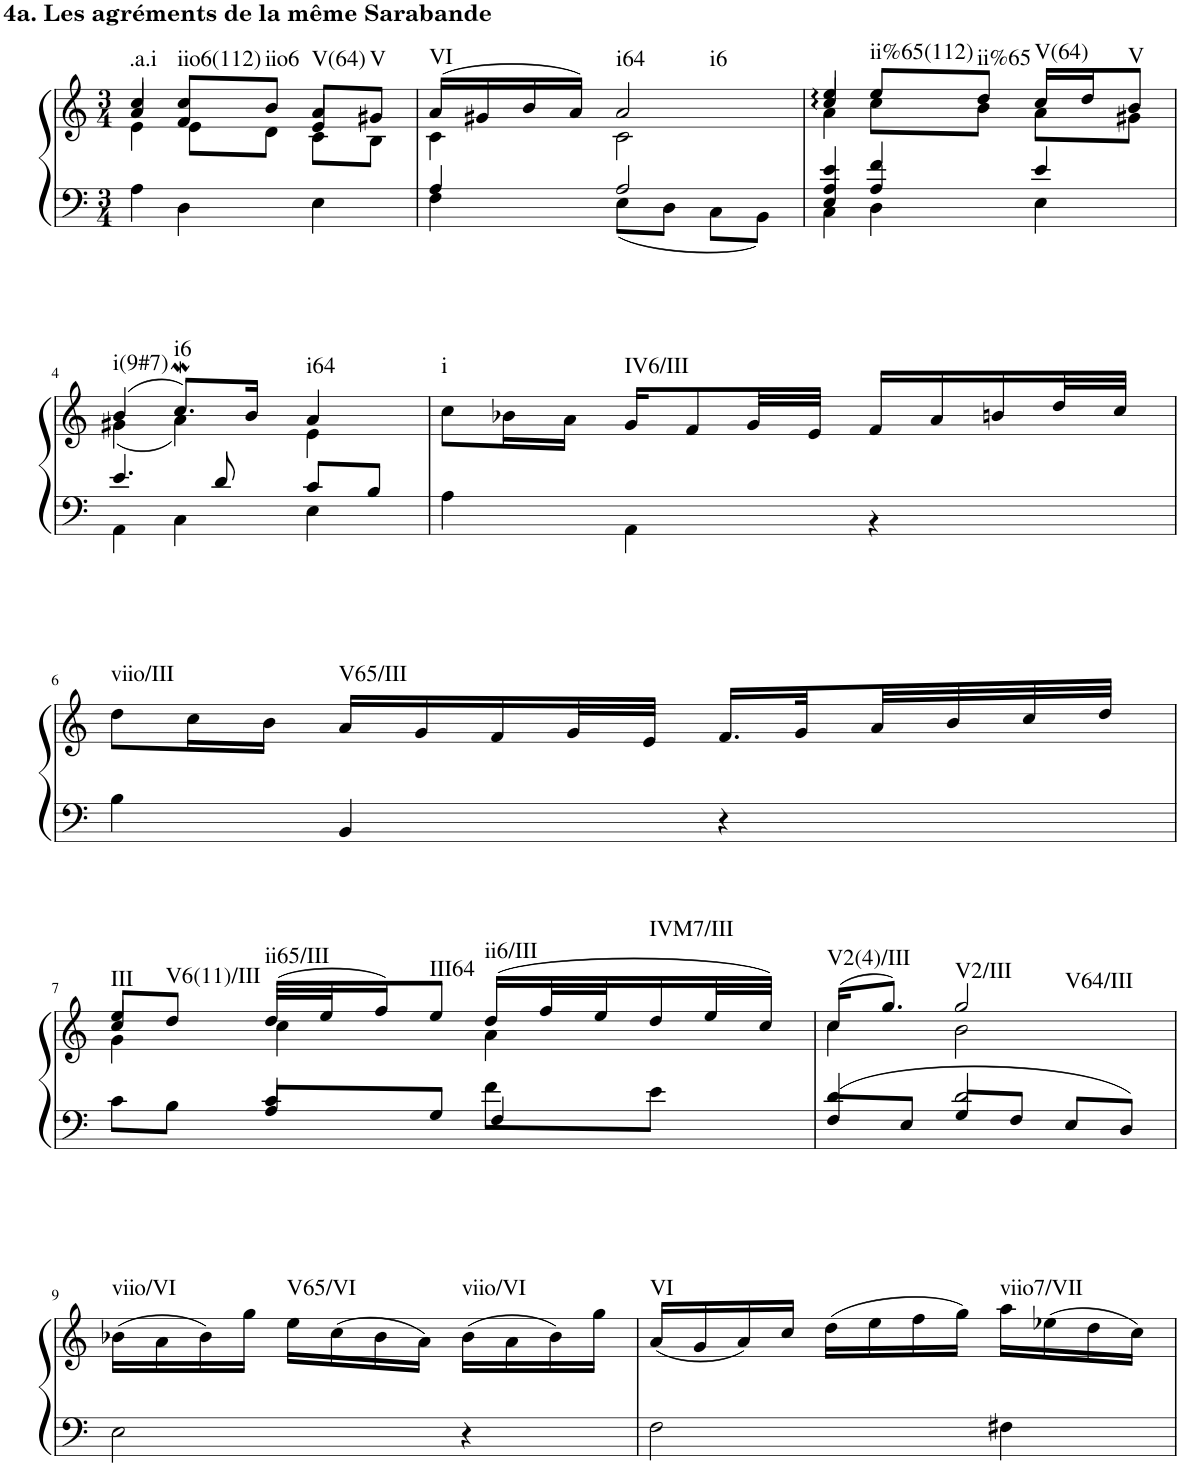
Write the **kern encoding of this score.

**kern	**kern	**harte
*part1	*part1	*part1
*staff2	*staff1	*
*I"Klavier linke Hand	*	*
*clefF4	*clefG2	*
*k[]	*k[]	*
*M3/4	*M3/4	*
=1	=1	=1
*^	*^	*
*	*	*	*^	*
!	!	!LO:TX:a:B:t=4a. Les agréments de la même Sarabande	!	!	!LO:H:kt=.a.i
2.ryy	4A\	4cc/	4e\	4a/	N
!	!	!	!	!	!LO:H:kt=iio6(112)
.	4D\	8cc/L	8e\L	4f/	N
!	!	!	!	!	!LO:H:kt=iio6
.	.	8b/J	8d\J	.	N
!	!	!	!	!	!LO:H:kt=V(64)
.	4E\	8a/L	8c\L	4e/	N
!	!	!	!	!	!LO:H:kt=V
.	.	8g#X/J	8B\J	.	N
*	*	*	*v	*v	*
=2	=2	=2	=2	=2
!	!	!	!	!LO:H:kt=VI
4A/	4F\	(16a/LL	4c\	N
.	.	16g#X/	.	.
.	.	16b/	.	.
.	.	16a/JJ)	.	.
!	!	!	!	!LO:H:n=1:kt=i64
!	!	!	!	!LO:H:n=2:kt=i6
2A/	8E\L	2a/	2c\	N N
.	8D\J	.	.	.
.	8C\L	.	.	.
.	8BB\J	.	.	.
=3	=3	=3	=3	=3
*^	*^	*	*^	*
4e/	4C\	4A/	4E/	4ee:/	4a\	4cc/	.
!	!	!	!	!	!	!	!LO:H:kt=ii%65(112)
4f/	4D\	4A/	2ryy	8ee/L	8cc\L	2ryy	N
!	!	!	!	!	!	!	!LO:H:kt=ii%65
.	.	.	.	8dd/J	8b\J	.	N
!	!	!	!	!	!	!	!LO:H:kt=V(64)
4e/	4E\	4ryy	.	16cc/LL	8a\L	.	N
.	.	.	.	16dd/J	.	.	.
!	!	!	!	!	!	!	!LO:H:kt=V
.	.	.	.	8b/J	8g#X\J	.	N
*	*v	*v	*v	*	*	*	*
*	*	*	*v	*v	*
!!LO:LB:g=z
=4	=4	=4	=4	=4
!	!	!	!	!LO:H:kt=i(9#7)
4.e/	4AA\	(4b/	(4g#X\	N
!	!	!	!	!LO:H:kt=i6
.	4C\	8.ccw/L)	4a\)	N
8d/	.	.	.	.
.	.	16b/Jk	.	.
!	!	!	!	!LO:H:kt=i64
8c/L	4E\	4a/	4e\	N
8B/J	.	.	.	.
*	*	*v	*v	*
=5	=5	=5	=5
!	!	!	!LO:H:kt=i
2.ryy	4A\	8cc\L	N
.	.	16b-X\L	.
.	.	16a\JJ	.
!	!	!	!LO:H:kt=IV6/III
.	4AA\	16g/KL	N
.	.	8f/	.
.	.	32g/LL	.
.	.	32e/JJJ	.
.	4r	16f/LL	.
.	.	16a/	.
.	.	16bn/	.
.	.	32dd/L	.
.	.	32cc/JJJ	.
*v	*v	*	*
!!LO:LB:g=z
=6	=6	=6
!	!	!LO:H:kt=viio/III
4B\	8dd\L	N
.	16cc\L	.
.	16b\JJ	.
!	!	!LO:H:kt=V65/III
4BB/	16a/LL	N
.	16g/	.
.	16f/	.
.	32g/L	.
.	32e/JJJ	.
4r	16.f/LL	.
.	32g/L	.
.	32a/	.
.	32b/	.
.	32cc/	.
.	32dd/JJJ	.
!!LO:LB:g=z
=7	=7	=7
*^	*^	*
*	*	*	*^	*
!	!	!	!	!	!LO:H:kt=III
8c\L	4ryy	8ee/L	4g\	4cc/	N
!	!	!	!	!	!LO:H:kt=V6(11)/III
8B\J	.	8dd/J	.	.	N
!	!	!	!	!	!LO:H:kt=ii65/III
8A/L	4c/	(32dd/LLL	4cc\	2ryy	N
.	.	32ee/J	.	.	.
.	.	16ff/J)	.	.	.
!	!	!	!	!	!LO:H:kt=III64
8G/J	.	8ee/J	.	.	N
!	!	!	!	!	!LO:H:kt=ii6/III
4F/	8f\L	(16dd/LL	4a\	.	N
.	.	32ff/L	.	.	.
.	.	32ee/J	.	.	.
!	!	!	!	!	!LO:H:kt=IVM7/III
.	8e\J	16dd/	.	.	N
.	.	32ee/L	.	.	.
.	.	32cc/JJJ)	.	.	.
*	*	*	*v	*v	*
=8	=8	=8	=8	=8
!	!	!	!	!LO:H:kt=V2(4)/III
8F/L	4d/	(16cc/KL	4cc\	N
.	.	8.gg/J)	.	.
8E/J	.	.	.	.
!	!	!	!	!LO:H:n=1:kt=V2/III
!	!	!	!	!LO:H:n=2:kt=V64/III
8G/L	2d/	2gg/	2b\	N N
8F/J	.	.	.	.
8E/L	.	.	.	.
8D/J	.	.	.	.
*v	*v	*	*	*
*	*v	*v	*
!!LO:LB:g=z
=9	=9	=9
!	!	!LO:H:kt=viio/VI
2E\	(16b-X\LL	N
.	16a\	.
.	16b-\)	.
.	16gg\JJ	.
!	!	!LO:H:kt=V65/VI
.	16ee\LL	N
.	(16cc\	.
.	16b-\	.
.	16a\JJ)	.
!	!	!LO:H:kt=viio/VI
4r	(16b-\LL	N
.	16a\	.
.	16b-\)	.
.	16gg\JJ	.
=10	=10	=10
*^	*	*
!	!	!	!LO:H:kt=VI
2.ryy	2F\	(16a/LL	N
.	.	16g/	.
.	.	16a/)	.
.	.	16cc/JJ	.
.	.	(16dd\LL	.
.	.	16ee\	.
.	.	16ff\	.
.	.	16gg\JJ)	.
!	!	!	!LO:H:kt=viio7/VII
.	4F#X\	16aa\LL	N
.	.	(16ee-X\	.
.	.	16dd\	.
.	.	16cc\JJ)	.
*v	*v	*	*
=	=	=
*-	*-	*-
